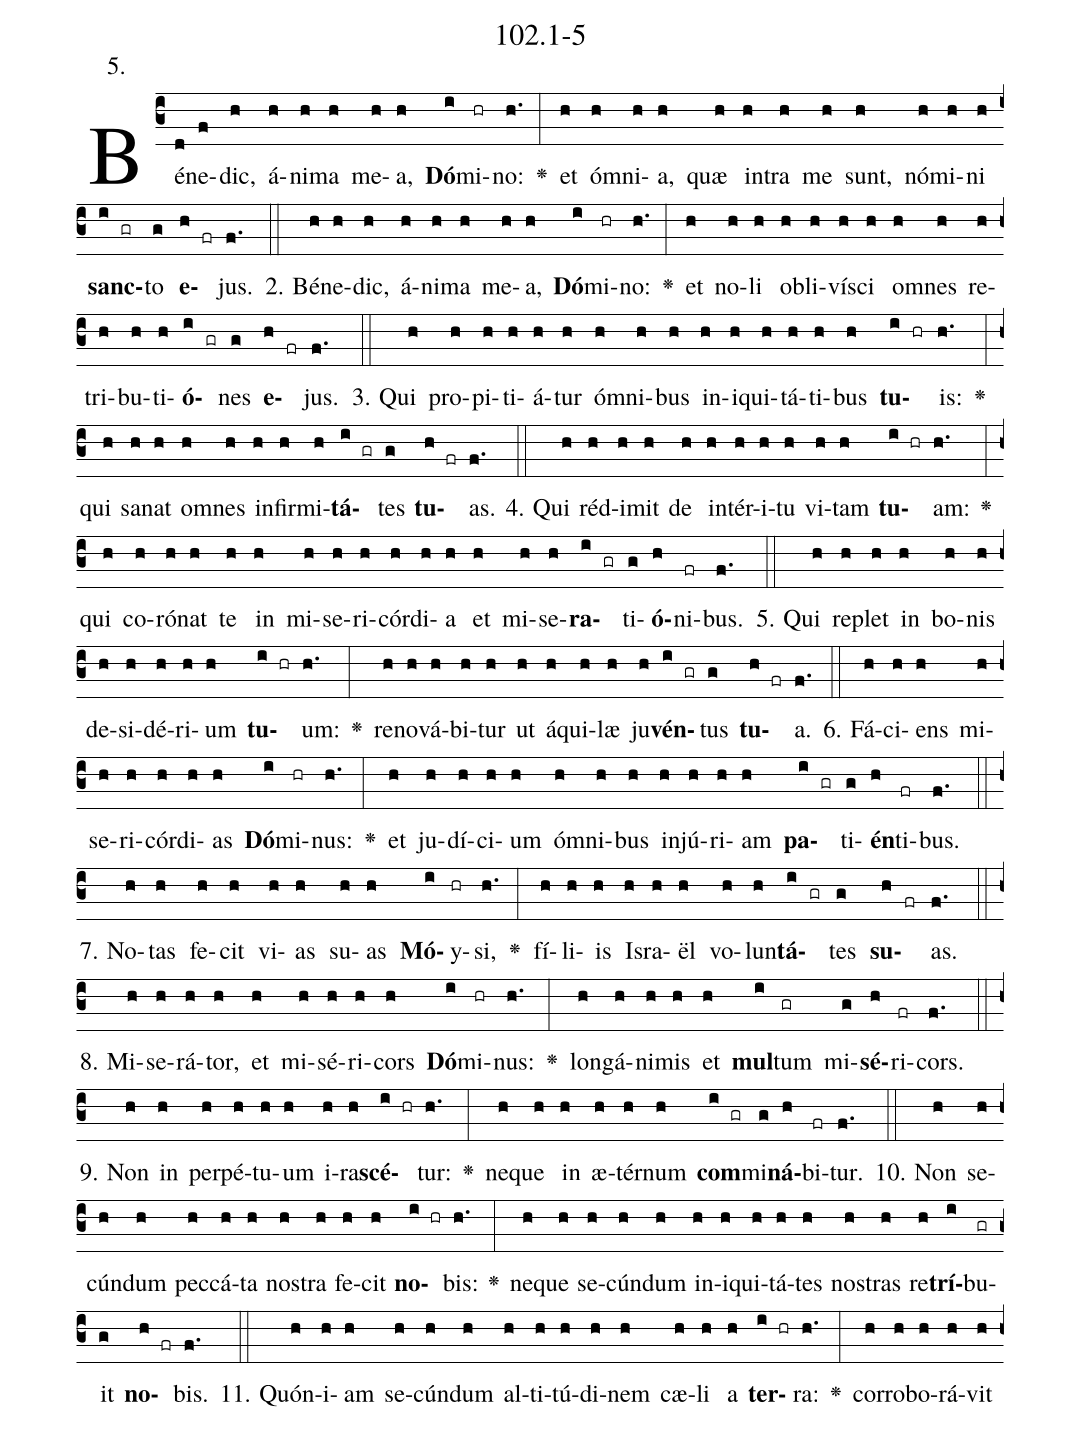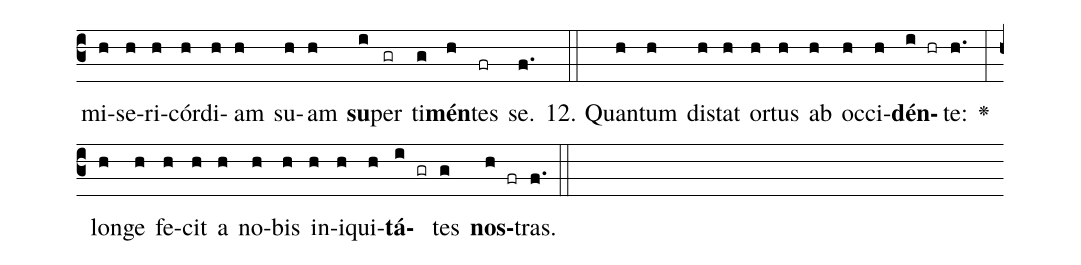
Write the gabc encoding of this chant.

name: 102.1-5;
annotation: 5.;
%%
(c3)Bé(d)ne(f)dic,(h) á(h)ni(h)ma(h) me(h)a,(h) <b>Dó</b>(i)mi(hr)no:(h.) <v>\greheightstar</v>(:) et(h) óm(h)ni(h)a,(h) quæ(h) in(h)tra(h) me(h) sunt,(h) nó(h)mi(h)ni(h) <b>sanc</b>(i gr)to(g) <b>e</b>(h fr)jus.(f.) (::)
2. Bé(h)ne(h)dic,(h) á(h)ni(h)ma(h) me(h)a,(h) <b>Dó</b>(i)mi(hr)no:(h.) <v>\greheightstar</v>(:) et(h) no(h)li(h) ob(h)li(h)ví(h)sci(h) om(h)nes(h) re(h)tri(h)bu(h)ti(h)<b>ó</b>(i gr)nes(g) <b>e</b>(h fr)jus.(f.) (::)
3. Qui(h) pro(h)pi(h)ti(h)á(h)tur(h) óm(h)ni(h)bus(h) in(h)i(h)qui(h)tá(h)ti(h)bus(h) <b>tu</b>(i hr)is:(h.) <v>\greheightstar</v>(:) qui(h) sa(h)nat(h) om(h)nes(h) in(h)fir(h)mi(h)<b>tá</b>(i gr)tes(g) <b>tu</b>(h fr)as.(f.) (::)
4. Qui(h) réd(h)i(h)mit(h) de(h) in(h)tér(h)i(h)tu(h) vi(h)tam(h) <b>tu</b>(i hr)am:(h.) <v>\greheightstar</v>(:) qui(h) co(h)ró(h)nat(h) te(h) in(h) mi(h)se(h)ri(h)cór(h)di(h)a(h) et(h) mi(h)se(h)<b>ra</b>(i gr)ti(g)<b>ó</b>(h)ni(fr)bus.(f.) (::)
5. Qui(h) re(h)plet(h) in(h) bo(h)nis(h) de(h)si(h)dé(h)ri(h)um(h) <b>tu</b>(i hr)um:(h.) <v>\greheightstar</v>(:) re(h)no(h)vá(h)bi(h)tur(h) ut(h) á(h)qui(h)læ(h) ju(h)<b>vén</b>(i gr)tus(g) <b>tu</b>(h fr)a.(f.) (::)
6. Fá(h)ci(h)ens(h) mi(h)se(h)ri(h)cór(h)di(h)as(h) <b>Dó</b>(i)mi(hr)nus:(h.) <v>\greheightstar</v>(:) et(h) ju(h)dí(h)ci(h)um(h) óm(h)ni(h)bus(h) in(h)jú(h)ri(h)am(h) <b>pa</b>(i gr)ti(g)<b>én</b>(h)ti(fr)bus.(f.) (::)
7. No(h)tas(h) fe(h)cit(h) vi(h)as(h) su(h)as(h) <b>Mó</b>(i)y(hr)si,(h.) <v>\greheightstar</v>(:) fí(h)li(h)is(h) Is(h)ra(h)ël(h) vo(h)lun(h)<b>tá</b>(i gr)tes(g) <b>su</b>(h fr)as.(f.) (::)
8. Mi(h)se(h)rá(h)tor,(h) et(h) mi(h)sé(h)ri(h)cors(h) <b>Dó</b>(i)mi(hr)nus:(h.) <v>\greheightstar</v>(:) long(h)á(h)ni(h)mis(h) et(h) <b>mul</b>(i)tum(gr) mi(g)<b>sé</b>(h)ri(fr)cors.(f.) (::)
9. Non(h) in(h) per(h)pé(h)tu(h)um(h) i(h)ra(h)<b>scé</b>(i hr)tur:(h.) <v>\greheightstar</v>(:) ne(h)que(h) in(h) æ(h)tér(h)num(h) <b>com</b>(i gr)mi(g)<b>ná</b>(h)bi(fr)tur.(f.) (::)
10. Non(h) se(h)cún(h)dum(h) pec(h)cá(h)ta(h) nos(h)tra(h) fe(h)cit(h) <b>no</b>(i hr)bis:(h.) <v>\greheightstar</v>(:) ne(h)que(h) se(h)cún(h)dum(h) in(h)i(h)qui(h)tá(h)tes(h) nos(h)tras(h) re(h)<b>trí</b>(i)bu(gr)it(g) <b>no</b>(h fr)bis.(f.) (::)
11. Quón(h)i(h)am(h) se(h)cún(h)dum(h) al(h)ti(h)tú(h)di(h)nem(h) cæ(h)li(h) a(h) <b>ter</b>(i hr)ra:(h.) <v>\greheightstar</v>(:) cor(h)ro(h)bo(h)rá(h)vit(h) mi(h)se(h)ri(h)cór(h)di(h)am(h) su(h)am(h) <b>su</b>(i)per(gr) ti(g)<b>mén</b>(h)tes(fr) se.(f.) (::)
12. Quan(h)tum(h) di(h)stat(h) or(h)tus(h) ab(h) oc(h)ci(h)<b>dén</b>(i hr)te:(h.) <v>\greheightstar</v>(:) lon(h)ge(h) fe(h)cit(h) a(h) no(h)bis(h) in(h)i(h)qui(h)<b>tá</b>(i gr)tes(g) <b>nos</b>(h fr)tras.(f.) (::)
